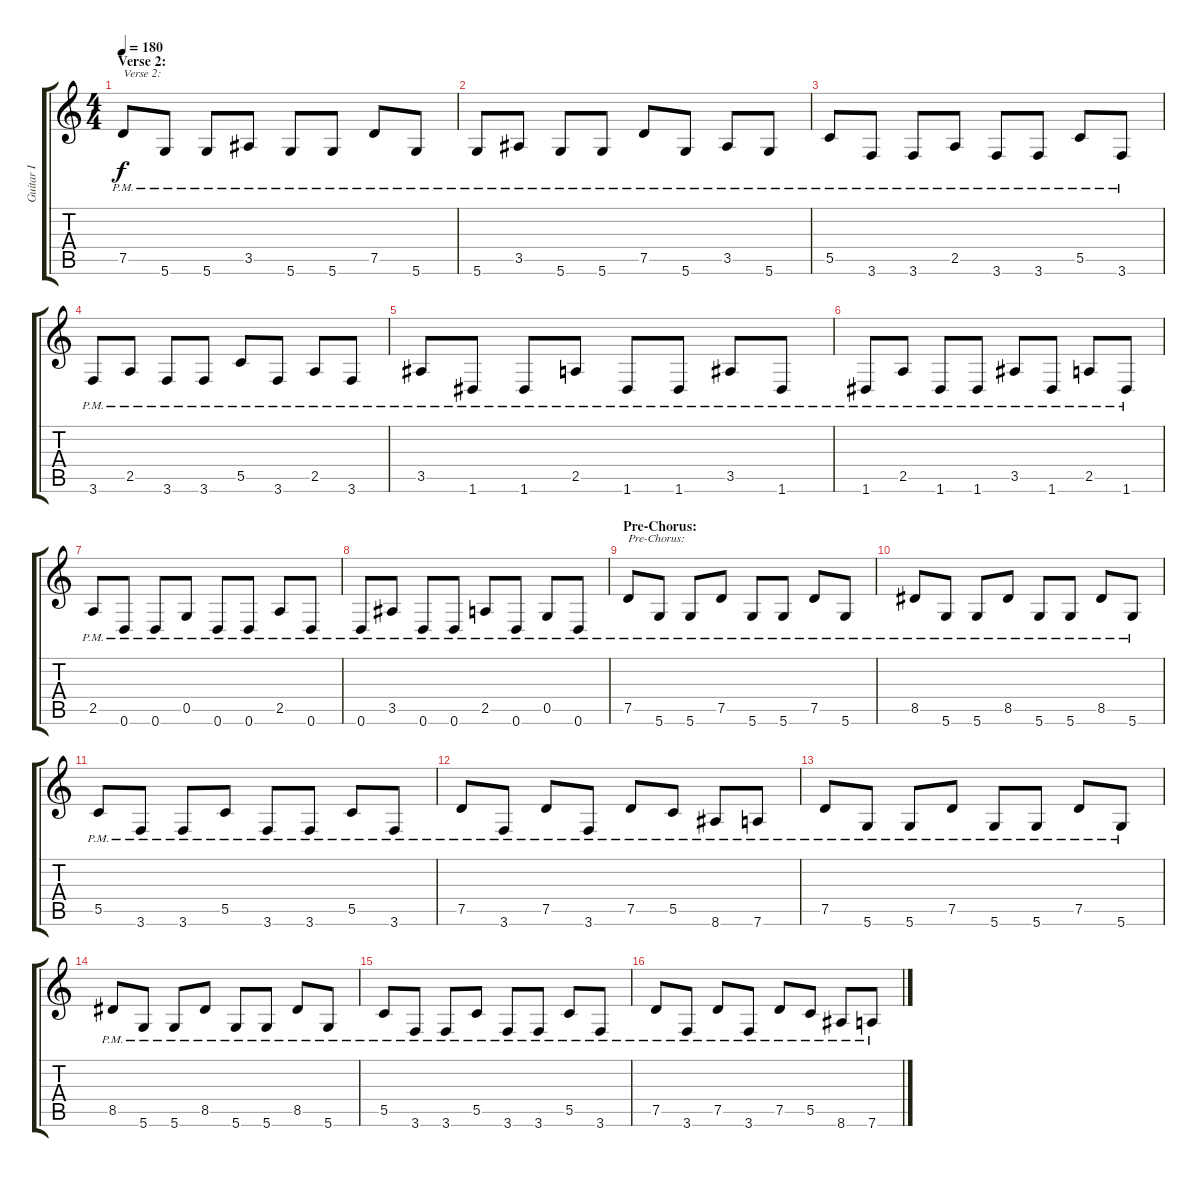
\track ("Guitar I" "Guitar I") {instrument distortionguitar}
\staff {score tabs}
\tuning (D4 A3 F3 C3 G2 D2) {hide}
\ts (4 4)
\section ("" "Verse 2:")
\tempo 180
\clef g2
\ks c
7.5{pm}.8{txt "Verse 2:" dy f} 5.6{pm}.8 5.6{pm}.8 3.5{pm}.8 5.6{pm}.8 5.6{pm}.8 7.5{pm}.8 5.6{pm}.8 |
5.6{pm}.8 3.5{pm}.8 5.6{pm}.8 5.6{pm}.8 7.5{pm}.8 5.6{pm}.8 3.5{pm}.8 5.6{pm}.8 |
5.5{pm}.8 3.6{pm}.8 3.6{pm}.8 2.5{pm}.8 3.6{pm}.8 3.6{pm}.8 5.5{pm}.8 3.6{pm}.8 |
3.6{pm}.8 2.5{pm}.8 3.6{pm}.8 3.6{pm}.8 5.5{pm}.8 3.6{pm}.8 2.5{pm}.8 3.6{pm}.8 |
3.5{pm}.8 1.6{pm}.8 1.6{pm}.8 2.5{pm}.8 1.6{pm}.8 1.6{pm}.8 3.5{pm}.8 1.6{pm}.8 |
1.6{pm}.8 2.5{pm}.8 1.6{pm}.8 1.6{pm}.8 3.5{pm}.8 1.6{pm}.8 2.5{pm}.8 1.6{pm}.8 |
2.5{pm}.8 0.6{pm}.8 0.6{pm}.8 0.5{pm}.8 0.6{pm}.8 0.6{pm}.8 2.5{pm}.8 0.6{pm}.8 |
0.6{pm}.8 3.5{pm}.8 0.6{pm}.8 0.6{pm}.8 2.5{pm}.8 0.6{pm}.8 0.5{pm}.8 0.6{pm}.8 |
\section ("" "Pre-Chorus:")
7.5{pm}.8{txt "Pre-Chorus:"} 5.6{pm}.8 5.6{pm}.8 7.5{pm}.8 5.6{pm}.8 5.6{pm}.8 7.5{pm}.8 5.6{pm}.8 |
8.5{pm}.8 5.6{pm}.8 5.6{pm}.8 8.5{pm}.8 5.6{pm}.8 5.6{pm}.8 8.5{pm}.8 5.6{pm}.8 |
5.5{pm}.8 3.6{pm}.8 3.6{pm}.8 5.5{pm}.8 3.6{pm}.8 3.6{pm}.8 5.5{pm}.8 3.6{pm}.8 |
7.5{pm}.8 3.6{pm}.8 7.5{pm}.8 3.6{pm}.8 7.5{pm}.8 5.5{pm}.8 8.6{pm}.8 7.6{pm}.8 |
7.5{pm}.8 5.6{pm}.8 5.6{pm}.8 7.5{pm}.8 5.6{pm}.8 5.6{pm}.8 7.5{pm}.8 5.6{pm}.8 |
8.5{pm}.8 5.6{pm}.8 5.6{pm}.8 8.5{pm}.8 5.6{pm}.8 5.6{pm}.8 8.5{pm}.8 5.6{pm}.8 |
5.5{pm}.8 3.6{pm}.8 3.6{pm}.8 5.5{pm}.8 3.6{pm}.8 3.6{pm}.8 5.5{pm}.8 3.6{pm}.8 |
7.5{pm}.8 3.6{pm}.8 7.5{pm}.8 3.6{pm}.8 7.5{pm}.8 5.5{pm}.8 8.6{pm}.8 7.6{pm}.8
